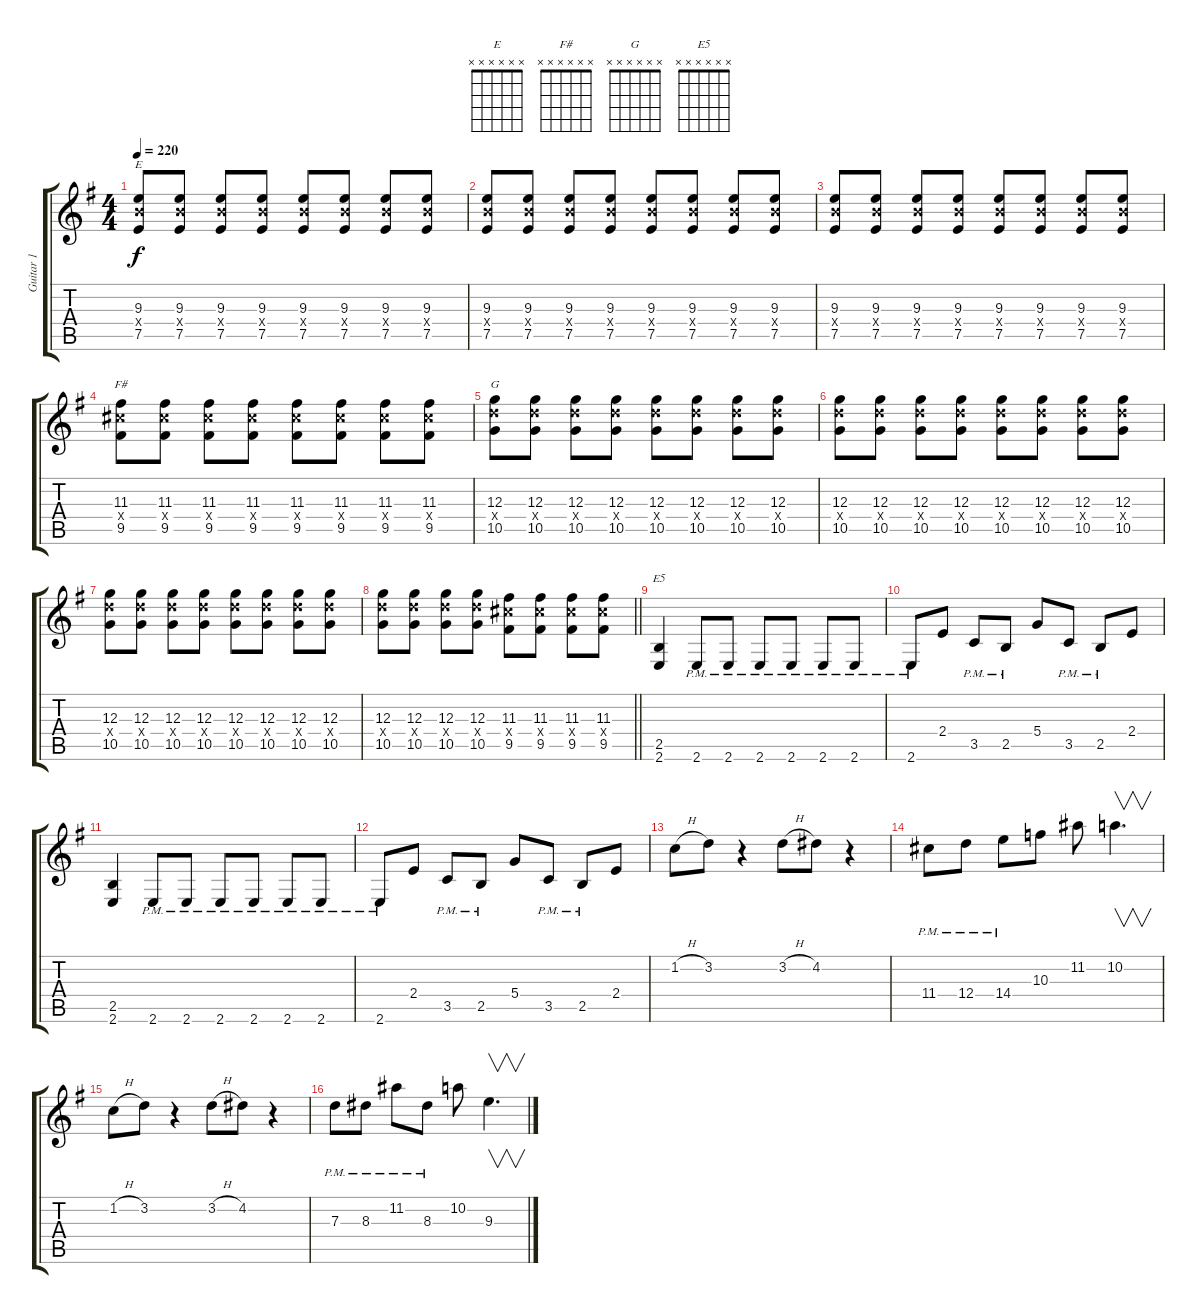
\track ("Guitar 1" "Guitar 1") {instrument distortionguitar}
\staff {score tabs}
\tuning (E4 B3 G3 D3 A2 D2) {hide}
\chord ("E" x x x x x x)
\chord ("F#" x x x x x x)
\chord ("G" x x x x x x)
\chord ("E5" x x x x x x)
\ts (4 4)
\tempo 220
\clef g2
\ks eminor
(9.3 9.4{x} 7.5).8{ch "E" dy f} (9.3 9.4{x} 7.5).8 (9.3 9.4{x} 7.5).8 (9.3 9.4{x} 7.5).8 (9.3 9.4{x} 7.5).8 (9.3 9.4{x} 7.5).8 (9.3 9.4{x} 7.5).8 (9.3 9.4{x} 7.5).8 |
(9.3 9.4{x} 7.5).8 (9.3 9.4{x} 7.5).8 (9.3 9.4{x} 7.5).8 (9.3 9.4{x} 7.5).8 (9.3 9.4{x} 7.5).8 (9.3 9.4{x} 7.5).8 (9.3 9.4{x} 7.5).8 (9.3 9.4{x} 7.5).8 |
(9.3 9.4{x} 7.5).8 (9.3 9.4{x} 7.5).8 (9.3 9.4{x} 7.5).8 (9.3 9.4{x} 7.5).8 (9.3 9.4{x} 7.5).8 (9.3 9.4{x} 7.5).8 (9.3 9.4{x} 7.5).8 (9.3 9.4{x} 7.5).8 |
(11.3 11.4{x} 9.5).8{ch "F#"} (11.3 11.4{x} 9.5).8 (11.3 11.4{x} 9.5).8 (11.3 11.4{x} 9.5).8 (11.3 11.4{x} 9.5).8 (11.3 11.4{x} 9.5).8 (11.3 11.4{x} 9.5).8 (11.3 11.4{x} 9.5).8 |
(12.3 12.4{x} 10.5).8{ch "G"} (12.3 12.4{x} 10.5).8 (12.3 12.4{x} 10.5).8 (12.3 12.4{x} 10.5).8 (12.3 12.4{x} 10.5).8 (12.3 12.4{x} 10.5).8 (12.3 12.4{x} 10.5).8 (12.3 12.4{x} 10.5).8 |
(12.3 12.4{x} 10.5).8 (12.3 12.4{x} 10.5).8 (12.3 12.4{x} 10.5).8 (12.3 12.4{x} 10.5).8 (12.3 12.4{x} 10.5).8 (12.3 12.4{x} 10.5).8 (12.3 12.4{x} 10.5).8 (12.3 12.4{x} 10.5).8 |
(12.3 12.4{x} 10.5).8 (12.3 12.4{x} 10.5).8 (12.3 12.4{x} 10.5).8 (12.3 12.4{x} 10.5).8 (12.3 12.4{x} 10.5).8 (12.3 12.4{x} 10.5).8 (12.3 12.4{x} 10.5).8 (12.3 12.4{x} 10.5).8 |
\barLineRight lightlight
(12.3 12.4{x} 10.5).8 (12.3 12.4{x} 10.5).8 (12.3 12.4{x} 10.5).8 (12.3 12.4{x} 10.5).8 (11.3 11.4{x} 9.5).8 (11.3 11.4{x} 9.5).8 (11.3 11.4{x} 9.5).8 (11.3 11.4{x} 9.5).8 |
(2.5 2.6).4{ch "E5"} 2.6{pm}.8 2.6{pm}.8 2.6{pm}.8 2.6{pm}.8 2.6{pm}.8 2.6{pm}.8 |
2.6{pm}.8 2.4.8 3.5{pm}.8 2.5{pm}.8 5.4.8 3.5{pm}.8 2.5{pm}.8 2.4.8 |
(2.5 2.6).4 2.6{pm}.8 2.6{pm}.8 2.6{pm}.8 2.6{pm}.8 2.6{pm}.8 2.6{pm}.8 |
2.6{pm}.8 2.4.8 3.5{pm}.8 2.5{pm}.8 5.4.8 3.5{pm}.8 2.5{pm}.8 2.4.8 |
1.2{h}.8 3.2.8 r.4 3.2{h}.8 4.2.8 r.4 |
11.4{pm}.8 12.4{pm}.8 14.4{pm}.8 10.3.8 11.2.8 10.2.4{v d} |
1.2{h}.8 3.2.8 r.4 3.2{h}.8 4.2.8 r.4 |
7.3{pm}.8 8.3{pm}.8 11.2{pm}.8 8.3{pm}.8 10.2.8 9.3.4{v d}
